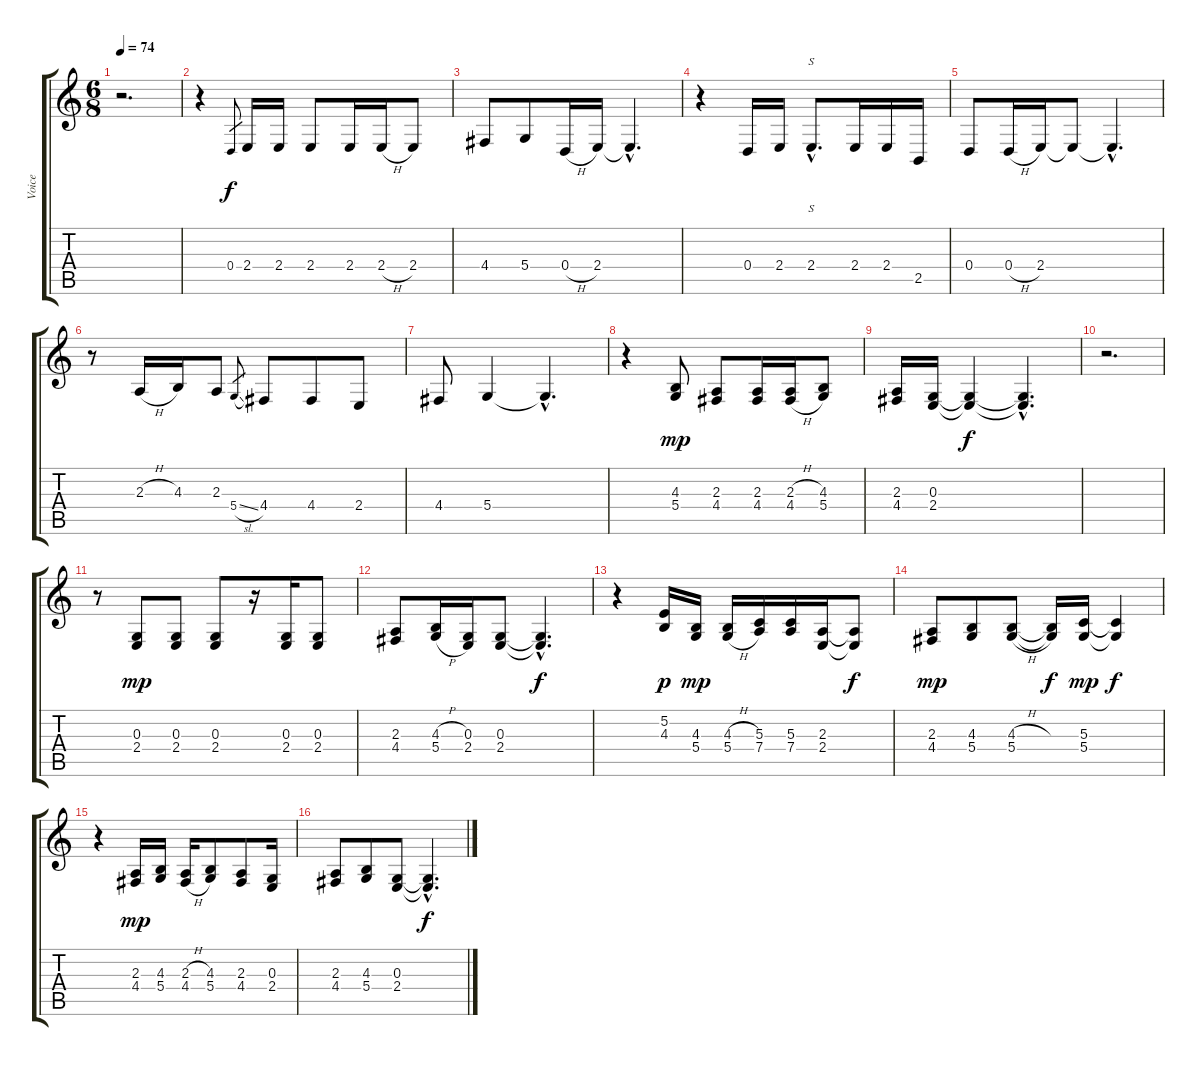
\track ("Voice" "Voice") {instrument cello}
\staff {score tabs}
\tuning (E4 B3 G3 D3 A2 E2) {hide}
\ts (6 8)
\tempo 74
\clef g2
\ks c
r.2{d dy f} |
r.4 0.4.8{gr} 2.4.16 2.4.16 2.4.8 2.4.16 2.4{h}.16 2.4.8 |
4.4.8 5.4.8 0.4{h}.16 2.4.16 2.4{hac t}.4{d} |
r.4 0.4.16 2.4.16 2.4{hac}.8{s d} 2.4.16 2.4.16 2.5.16 |
0.4.8 0.4{h}.16 2.4.16 2.4{t}.8 2.4{hac t}.4{d} |
r.8 2.3{h}.16 4.3.16 2.3.8 5.4{sl}.8{gr} 4.4.8 4.4.8 2.4.8 |
4.4.8 5.4.4 5.4{hac t}.4{d} |
r.4 (4.3 5.4).8{dy mp} (2.3 4.4).8 (2.3 4.4).16 (2.3{h} 4.4{h}).16 (4.3 5.4).8 |
(2.3 4.4).16 (0.3 2.4).16 (0.3{t} 2.4{t}).4{dy f} (0.3{hac t} 2.4{hac t}).4{d} |
r.2{d} |
r.8 (0.3 2.4).8{dy mp} (0.3 2.4).8 (0.3 2.4).8 r.16 (0.3 2.4).16 (0.3 2.4).8 |
(2.3 4.4).8 (4.3{h} 5.4{h}).16 (0.3 2.4).16 (0.3 2.4).8 (0.3{hac t} 2.4{hac t}).4{d dy f} |
r.4 (5.2 4.3).16{dy p} (4.3 5.4).16{dy mp} (4.3{h} 5.4{h}).16 (5.3 7.4).16 (5.3 7.4).16 (2.3 2.4).16 (2.3{t} 2.4{t}).8{dy f} |
(2.3 4.4).8{dy mp} (4.3 5.4).8 (4.3{h} 5.4{h}).8 (4.3{t} 5.4{t}).16{dy f} (5.3 5.4).16{dy mp} (5.3{t} 5.4{t}).4{dy f} |
r.4 (2.3 4.4).16{dy mp} (4.3 5.4).16 (2.3{h} 4.4{h}).16 (4.3 5.4).8 (2.3 4.4).8 (0.3 2.4).16 |
(2.3 4.4).8 (4.3 5.4).8 (0.3 2.4).8 (0.3{hac t} 2.4{hac t}).4{d dy f}
